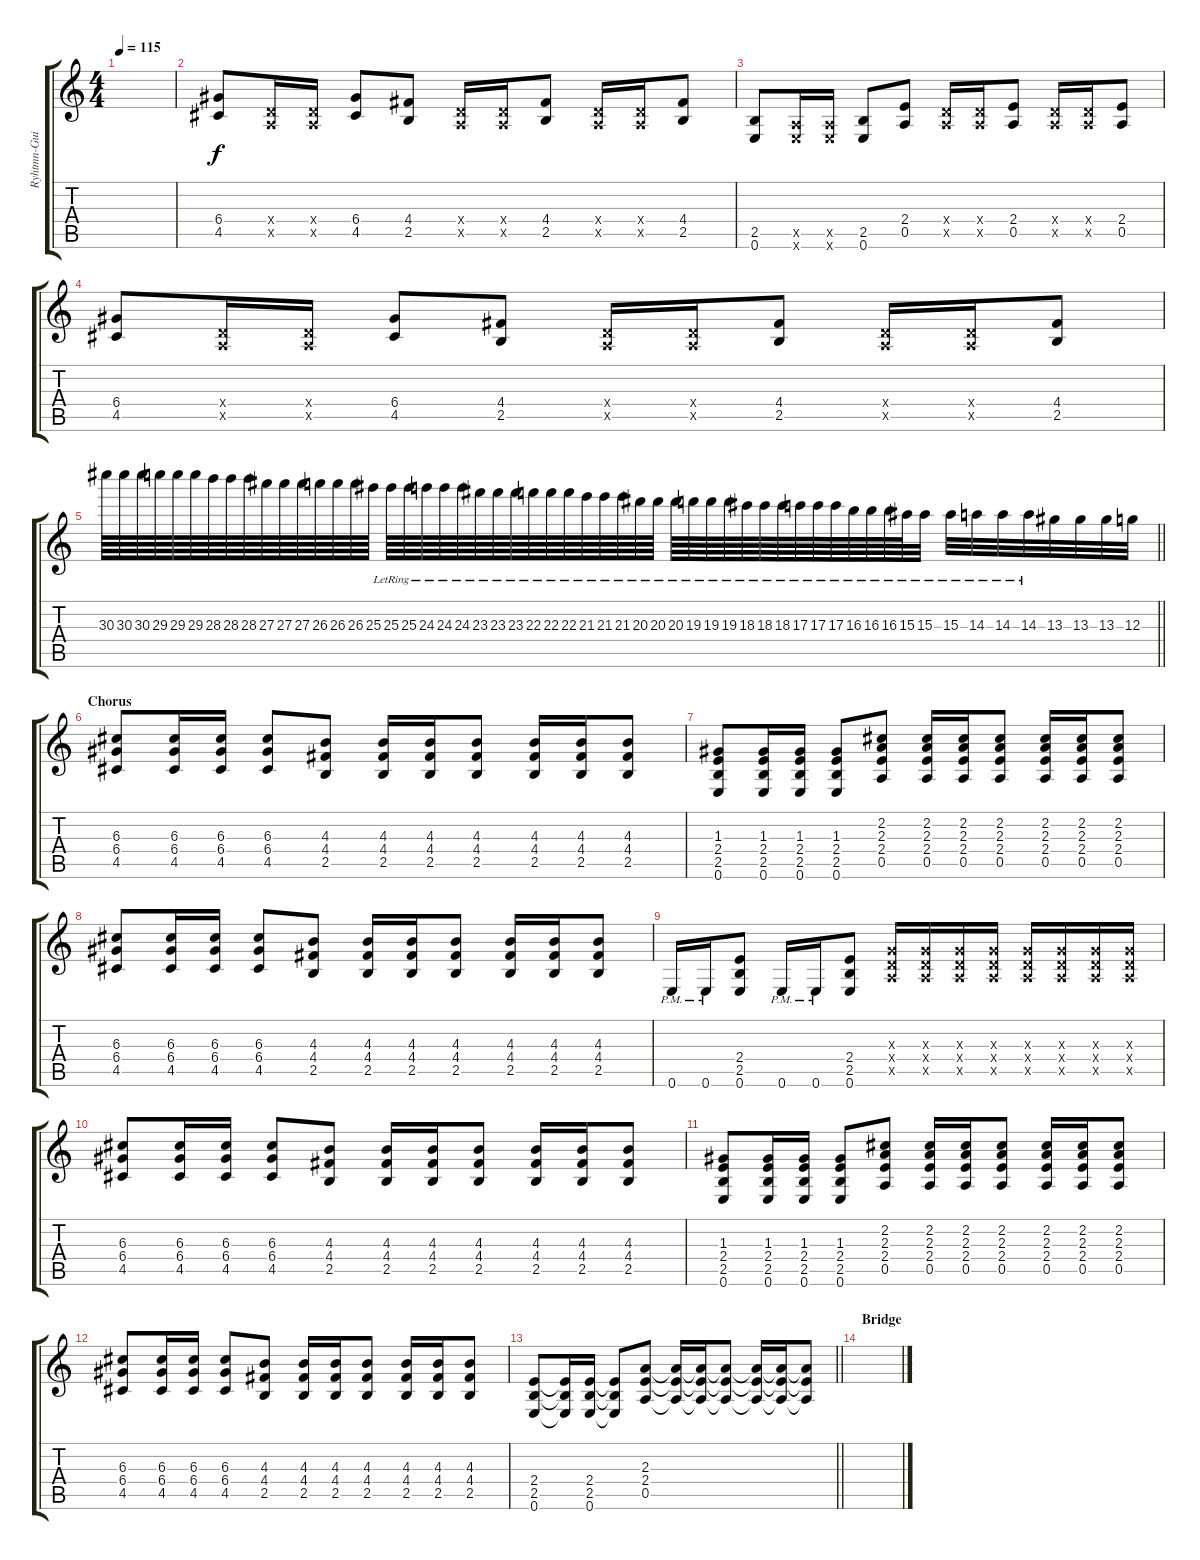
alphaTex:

\track ("Ryhtmn-Guitar" "Ryhtmn-Gui") {instrument acousticguitarsteel}
\staff {score tabs}
\tuning (E4 B3 G3 D3 A2 E2) {hide}
\ts (4 4)
\tempo 115
\clef g2
\ks c
|
(6.4 4.5).8 (0.4{x} 0.5{x}).16 (0.4{x} 0.5{x}).16 (6.4 4.5).8 (4.4 2.5).8 (0.4{x} 0.5{x}).16 (0.4{x} 0.5{x}).16 (4.4 2.5).8 (0.4{x} 0.5{x}).16 (0.4{x} 0.5{x}).16 (4.4 2.5).8 |
(2.5 0.6).8 (0.5{x} 0.6{x}).16 (0.5{x} 0.6{x}).16 (2.5 0.6).8 (2.4 0.5).8 (0.4{x} 0.5{x}).16 (0.4{x} 0.5{x}).16 (2.4 0.5).8 (0.4{x} 0.5{x}).16 (0.4{x} 0.5{x}).16 (2.4 0.5).8 |
(6.4 4.5).8 (0.4{x} 0.5{x}).16 (0.4{x} 0.5{x}).16 (6.4 4.5).8 (4.4 2.5).8 (0.4{x} 0.5{x}).16 (0.4{x} 0.5{x}).16 (4.4 2.5).8 (0.4{x} 0.5{x}).16 (0.4{x} 0.5{x}).16 (4.4 2.5).8 |
\barLineRight lightlight
30.3.64{instrument distortionguitar} 30.3.64 30.3.64 29.3.64 29.3.64 29.3.64 28.3.64 28.3.64 28.3.64 27.3.64 27.3.64 27.3.64 26.3.64 26.3.64 26.3.64 25.3.64 25.3{lr}.64 25.3{lr}.64 24.3{lr}.64 24.3{lr}.64 24.3{lr}.64 23.3{lr}.64 23.3{lr}.64 23.3{lr}.64 22.3{lr}.64 22.3{lr}.64 22.3{lr}.64 21.3{lr}.64 21.3{lr}.64 21.3{lr}.64 20.3{lr}.64 20.3{lr}.64 20.3{lr}.64 19.3{lr}.64 19.3{lr}.64 19.3{lr}.64 18.3{lr}.64 18.3{lr}.64 18.3{lr}.64 17.3{lr}.64 17.3{lr}.64 17.3{lr}.64 16.3{lr}.64 16.3{lr}.64 16.3{lr}.64 15.3{lr}.64 15.3{lr}.32 15.3{lr}.32 14.3{lr}.32 14.3{lr}.32 14.3{lr}.32 13.3.32 13.3.32 13.3.32 12.3.32 |
\section ("" "Chorus")
(6.3 6.4 4.5).8{instrument distortionguitar} (6.3 6.4 4.5).16 (6.3 6.4 4.5).16 (6.3 6.4 4.5).8 (4.3 4.4 2.5).8 (4.3 4.4 2.5).16 (4.3 4.4 2.5).16 (4.3 4.4 2.5).8 (4.3 4.4 2.5).16 (4.3 4.4 2.5).16 (4.3 4.4 2.5).8 |
(1.3 2.4 2.5 0.6).8 (1.3 2.4 2.5 0.6).16 (1.3 2.4 2.5 0.6).16 (1.3 2.4 2.5 0.6).8 (2.2 2.3 2.4 0.5).8 (2.2 2.3 2.4 0.5).16 (2.2 2.3 2.4 0.5).16 (2.2 2.3 2.4 0.5).8 (2.2 2.3 2.4 0.5).16 (2.2 2.3 2.4 0.5).16 (2.2 2.3 2.4 0.5).8 |
(6.3 6.4 4.5).8{instrument distortionguitar} (6.3 6.4 4.5).16 (6.3 6.4 4.5).16 (6.3 6.4 4.5).8 (4.3 4.4 2.5).8 (4.3 4.4 2.5).16 (4.3 4.4 2.5).16 (4.3 4.4 2.5).8 (4.3 4.4 2.5).16 (4.3 4.4 2.5).16 (4.3 4.4 2.5).8 |
0.6{pm}.16 0.6{pm}.16 (2.4 2.5 0.6).8 0.6{pm}.16 0.6{pm}.16 (2.4 2.5 0.6).8 (0.3{x} 0.4{x} 0.5{x}).16 (0.3{x} 0.4{x} 0.5{x}).16 (0.3{x} 0.4{x} 0.5{x}).16 (0.3{x} 0.4{x} 0.5{x}).16 (0.3{x} 0.4{x} 0.5{x}).16 (0.3{x} 0.4{x} 0.5{x}).16 (0.3{x} 0.4{x} 0.5{x}).16 (0.3{x} 0.4{x} 0.5{x}).16 |
(6.3 6.4 4.5).8{instrument distortionguitar} (6.3 6.4 4.5).16 (6.3 6.4 4.5).16 (6.3 6.4 4.5).8 (4.3 4.4 2.5).8 (4.3 4.4 2.5).16 (4.3 4.4 2.5).16 (4.3 4.4 2.5).8 (4.3 4.4 2.5).16 (4.3 4.4 2.5).16 (4.3 4.4 2.5).8 |
(1.3 2.4 2.5 0.6).8 (1.3 2.4 2.5 0.6).16 (1.3 2.4 2.5 0.6).16 (1.3 2.4 2.5 0.6).8 (2.2 2.3 2.4 0.5).8 (2.2 2.3 2.4 0.5).16 (2.2 2.3 2.4 0.5).16 (2.2 2.3 2.4 0.5).8 (2.2 2.3 2.4 0.5).16 (2.2 2.3 2.4 0.5).16 (2.2 2.3 2.4 0.5).8 |
(6.3 6.4 4.5).8{instrument distortionguitar} (6.3 6.4 4.5).16 (6.3 6.4 4.5).16 (6.3 6.4 4.5).8 (4.3 4.4 2.5).8 (4.3 4.4 2.5).16 (4.3 4.4 2.5).16 (4.3 4.4 2.5).8 (4.3 4.4 2.5).16 (4.3 4.4 2.5).16 (4.3 4.4 2.5).8 |
\barLineRight lightlight
(2.4 2.5 0.6).8 (2.4{t} 2.5{t} 0.6{t}).16 (2.4 2.5 0.6).16 (2.4{t} 2.5{t} 0.6{t}).8 (2.3 2.4 0.5).8 (2.3{t} 2.4{t} 0.5{t}).16 (2.3{t} 2.4{t} 0.5{t}).16 (2.3{t} 2.4{t} 0.5{t}).8 (2.3{t} 2.4{t} 0.5{t}).16 (2.3{t} 2.4{t} 0.5{t}).16 (2.3{t} 2.4{t} 0.5{t}).8 |
\section ("" "Bridge")
